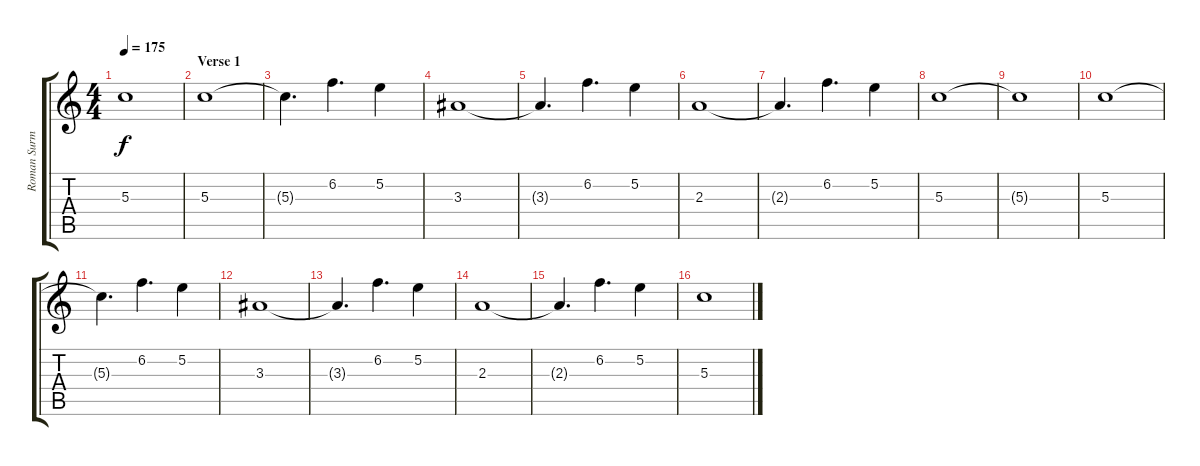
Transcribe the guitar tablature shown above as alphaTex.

\track ("Roman Surman (Lead)" "Roman Surm") {instrument overdrivenguitar}
\staff {score tabs}
\tuning (E4 B3 G3 D3 A2 E2) {hide}
\ts (4 4)
\tempo 175
\clef g2
\ks c
5.3{t}.1{dy f} |
\section ("" "Verse 1")
5.3.1 |
5.3{t}.4{d} 6.2.4{d} 5.2.4 |
3.3.1 |
3.3{t}.4{d} 6.2.4{d} 5.2.4 |
2.3.1 |
2.3{t}.4{d} 6.2.4{d} 5.2.4 |
5.3.1 |
5.3{t}.1 |
5.3.1 |
5.3{t}.4{d} 6.2.4{d} 5.2.4 |
3.3.1 |
3.3{t}.4{d} 6.2.4{d} 5.2.4 |
2.3.1 |
2.3{t}.4{d} 6.2.4{d} 5.2.4 |
5.3.1
